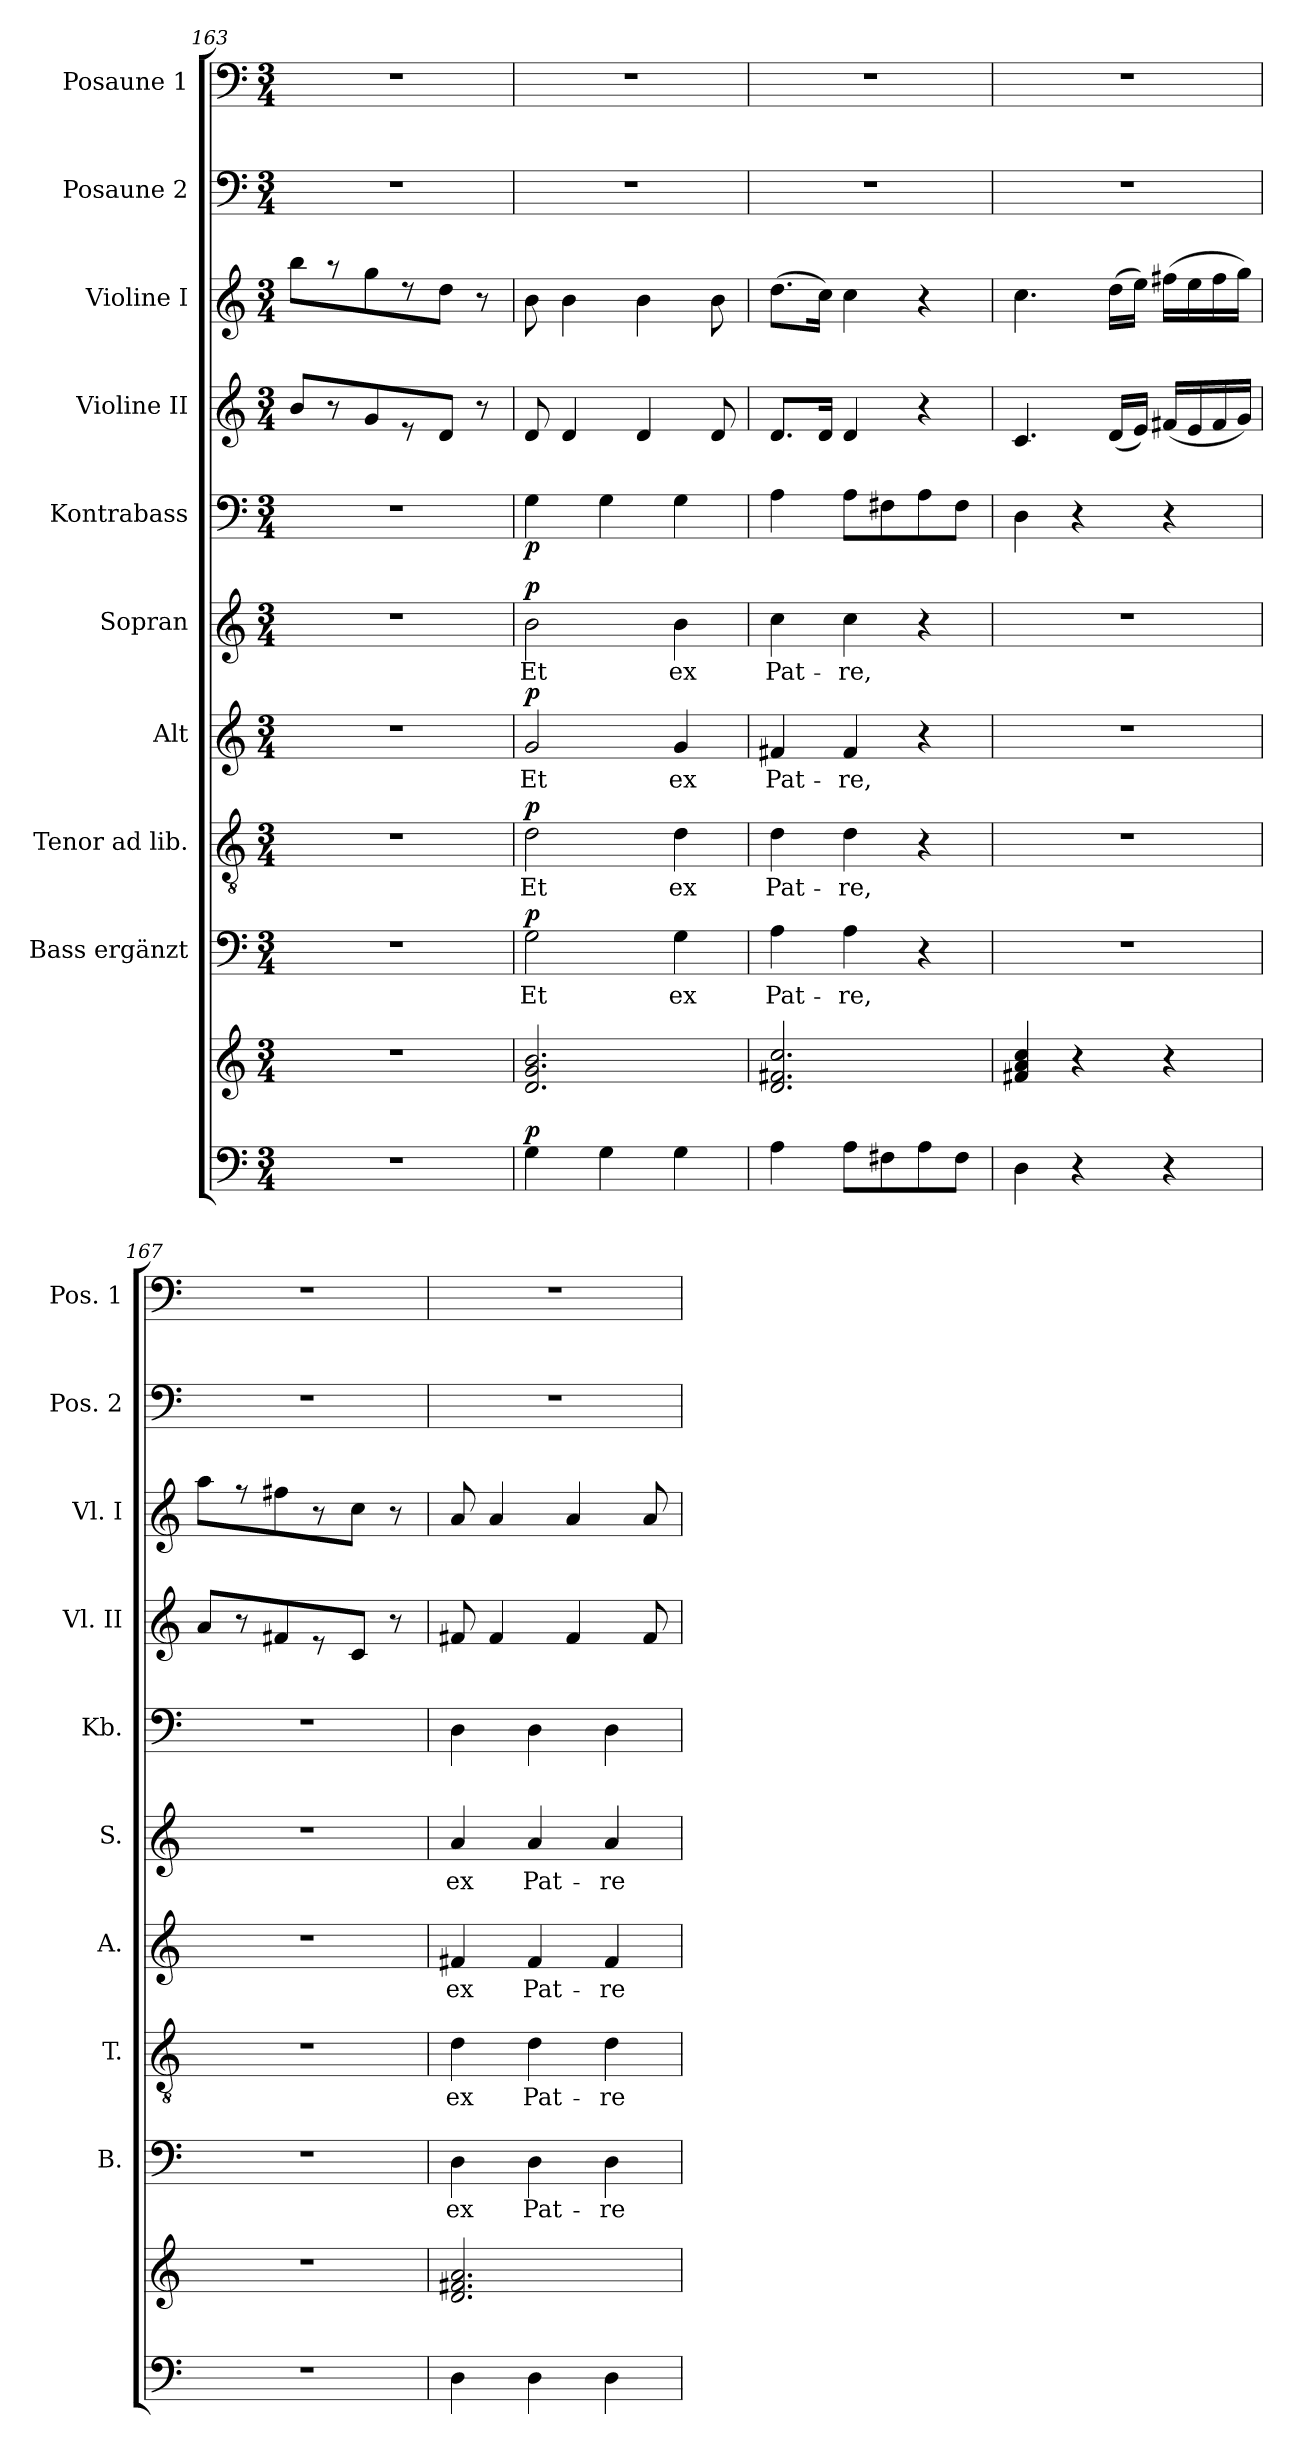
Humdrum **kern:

**kern	**kern	**dynam	**kern	**text	**dynam	**kern	**text	**dynam	**kern	**text	**dynam	**kern	**text	**dynam	**kern	**dynam	**kern	**kern	**kern	**kern
*part10	*part10	*part10	*part9	*part9	*part9	*part8	*part8	*part8	*part7	*part7	*part7	*part6	*part6	*part6	*part5	*part5	*part4	*part3	*part2	*part1
*staff11	*staff10	*staff10/11	*staff9	*staff9	*staff9	*staff8	*staff8	*staff8	*staff7	*staff7	*staff7	*staff6	*staff6	*staff6	*staff5	*staff5	*staff4	*staff3	*staff2	*staff1
*	*	*	*I"Bass ergänzt	*	*	*I"Tenor ad lib.	*	*	*I"Alt	*	*	*I"Sopran	*	*	*I"Kontrabass	*	*I"Violine II	*I"Violine I	*I"Posaune 2	*I"Posaune 1
*	*	*	*I'B.	*	*	*I'T.	*	*	*I'A.	*	*	*I'S.	*	*	*I'Kb.	*	*I'Vl. II	*I'Vl. I	*I'Pos. 2	*I'Pos. 1
*clefF4	*clefG2	*	*clefF4	*	*	*clefGv2	*	*	*clefG2	*	*	*clefG2	*	*	*clefF4	*	*clefG2	*clefG2	*clefF4	*clefF4
*	*	*	*	*	*	*	*	*	*	*	*	*	*	*	*ITrd7c12	*	*	*	*	*
*k[]	*k[]	*	*k[]	*	*	*k[]	*	*	*k[]	*	*	*k[]	*	*	*k[]	*	*k[]	*k[]	*k[]	*k[]
*C:	*C:	*	*C:	*	*	*C:	*	*	*C:	*	*	*C:	*	*	*C:	*	*C:	*C:	*C:	*C:
*M3/4	*M3/4	*	*M3/4	*	*	*M3/4	*	*	*M3/4	*	*	*M3/4	*	*	*M3/4	*	*M3/4	*M3/4	*M3/4	*M3/4
=163	=163	=163	=163	=163	=163	=163	=163	=163	=163	=163	=163	=163	=163	=163	=163	=163	=163	=163	=163	=163
2.r	2.r	.	2.r	.	.	2.r	.	.	2.r	.	.	2.r	.	.	2.r	.	8b/L	8bb\L	2.r	2.r
.	.	.	.	.	.	.	.	.	.	.	.	.	.	.	.	.	8r	8r	.	.
.	.	.	.	.	.	.	.	.	.	.	.	.	.	.	.	.	8g/	8gg\	.	.
.	.	.	.	.	.	.	.	.	.	.	.	.	.	.	.	.	8r	8r	.	.
.	.	.	.	.	.	.	.	.	.	.	.	.	.	.	.	.	8d/J	8dd\J	.	.
.	.	.	.	.	.	.	.	.	.	.	.	.	.	.	.	.	8r	8r	.	.
!!LO:PB:g=z
=164	=164	=164	=164	=164	=164	=164	=164	=164	=164	=164	=164	=164	=164	=164	=164	=164	=164	=164	=164	=164
!	!	!LO:DY:a=2	!	!LO:LY:b	!LO:DY:a	!	!LO:LY:b	!LO:DY:a	!	!LO:LY:b	!LO:DY:a	!	!LO:LY:b	!LO:DY:a	!	!LO:DY:b	!	!	!	!
4G\	2.d/ 2.g/ 2.b/	p	2G\	Et	p	2d\	Et	p	2g/	Et	p	2b\	Et	p	4GG\	p	8d/	8b\	2.r	2.r
.	.	.	.	.	.	.	.	.	.	.	.	.	.	.	.	.	4d/	4b\	.	.
4G\	.	.	.	.	.	.	.	.	.	.	.	.	.	.	4GG\	.	.	.	.	.
.	.	.	.	.	.	.	.	.	.	.	.	.	.	.	.	.	4d/	4b\	.	.
!	!	!	!	!LO:LY:b	!	!	!LO:LY:b	!	!	!LO:LY:b	!	!	!LO:LY:b	!	!	!	!	!	!	!
4G\	.	.	4G\	ex	.	4d\	ex	.	4g/	ex	.	4b\	ex	.	4GG\	.	.	.	.	.
.	.	.	.	.	.	.	.	.	.	.	.	.	.	.	.	.	8d/	8b\	.	.
=165	=165	=165	=165	=165	=165	=165	=165	=165	=165	=165	=165	=165	=165	=165	=165	=165	=165	=165	=165	=165
!	!	!	!	!LO:LY:b	!	!	!LO:LY:b	!	!	!LO:LY:b	!	!	!LO:LY:b	!	!	!	!	!	!	!
4A\	2.d/ 2.f#X/ 2.cc/	.	4A\	Pat-	.	4d\	Pat-	.	4f#X/	Pat-	.	4cc\	Pat-	.	4AA\	.	8.d/L	(>8.dd\L	2.r	2.r
.	.	.	.	.	.	.	.	.	.	.	.	.	.	.	.	.	16d/Jk	16cc\Jk)	.	.
!	!	!	!	!LO:LY:b	!	!	!LO:LY:b	!	!	!LO:LY:b	!	!	!LO:LY:b	!	!	!	!	!	!	!
8A\L	.	.	4A\	-re,	.	4d\	-re,	.	4f#/	-re,	.	4cc\	-re,	.	8AA\L	.	4d/	4cc\	.	.
8F#X\	.	.	.	.	.	.	.	.	.	.	.	.	.	.	8FF#X\	.	.	.	.	.
8A\	.	.	4r	.	.	4r	.	.	4r	.	.	4r	.	.	8AA\	.	4r	4r	.	.
8F#\J	.	.	.	.	.	.	.	.	.	.	.	.	.	.	8FF#\J	.	.	.	.	.
=166	=166	=166	=166	=166	=166	=166	=166	=166	=166	=166	=166	=166	=166	=166	=166	=166	=166	=166	=166	=166
4D\	4f#X/ 4a/ 4cc/	.	2.r	.	.	2.r	.	.	2.r	.	.	2.r	.	.	4DD\	.	4.c/	4.cc\	2.r	2.r
4r	4r	.	.	.	.	.	.	.	.	.	.	.	.	.	4r	.	.	.	.	.
.	.	.	.	.	.	.	.	.	.	.	.	.	.	.	.	.	(<16d/LL	(>16dd\LL	.	.
.	.	.	.	.	.	.	.	.	.	.	.	.	.	.	.	.	16e/JJ)	16ee\JJ)	.	.
4r	4r	.	.	.	.	.	.	.	.	.	.	.	.	.	4r	.	(<16f#X/LL	(>16ff#X\LL	.	.
.	.	.	.	.	.	.	.	.	.	.	.	.	.	.	.	.	16e/	16ee\	.	.
.	.	.	.	.	.	.	.	.	.	.	.	.	.	.	.	.	16f#/	16ff#\	.	.
.	.	.	.	.	.	.	.	.	.	.	.	.	.	.	.	.	16g/JJ)	16gg\JJ)	.	.
=167	=167	=167	=167	=167	=167	=167	=167	=167	=167	=167	=167	=167	=167	=167	=167	=167	=167	=167	=167	=167
2.r	2.r	.	2.r	.	.	2.r	.	.	2.r	.	.	2.r	.	.	2.r	.	8a/L	8aa\L	2.r	2.r
.	.	.	.	.	.	.	.	.	.	.	.	.	.	.	.	.	8r	8r	.	.
.	.	.	.	.	.	.	.	.	.	.	.	.	.	.	.	.	8f#X/	8ff#X\	.	.
.	.	.	.	.	.	.	.	.	.	.	.	.	.	.	.	.	8r	8r	.	.
.	.	.	.	.	.	.	.	.	.	.	.	.	.	.	.	.	8c/J	8cc\J	.	.
.	.	.	.	.	.	.	.	.	.	.	.	.	.	.	.	.	8r	8r	.	.
=168	=168	=168	=168	=168	=168	=168	=168	=168	=168	=168	=168	=168	=168	=168	=168	=168	=168	=168	=168	=168
!	!	!	!	!LO:LY:b	!	!	!LO:LY:b	!	!	!LO:LY:b	!	!	!LO:LY:b	!	!	!	!	!	!	!
4D\	2.d/ 2.f#X/ 2.a/	.	4D\	ex	.	4d\	ex	.	4f#X/	ex	.	4a/	ex	.	4DD\	.	8f#X/	8a/	2.r	2.r
.	.	.	.	.	.	.	.	.	.	.	.	.	.	.	.	.	4f#/	4a/	.	.
!	!	!	!	!LO:LY:b	!	!	!LO:LY:b	!	!	!LO:LY:b	!	!	!LO:LY:b	!	!	!	!	!	!	!
4D\	.	.	4D\	Pat-	.	4d\	Pat-	.	4f#/	Pat-	.	4a/	Pat-	.	4DD\	.	.	.	.	.
.	.	.	.	.	.	.	.	.	.	.	.	.	.	.	.	.	4f#/	4a/	.	.
!	!	!	!	!LO:LY:b	!	!	!LO:LY:b	!	!	!LO:LY:b	!	!	!LO:LY:b	!	!	!	!	!	!	!
4D\	.	.	4D\	-re	.	4d\	-re	.	4f#/	-re	.	4a/	-re	.	4DD\	.	.	.	.	.
.	.	.	.	.	.	.	.	.	.	.	.	.	.	.	.	.	8f#/	8a/	.	.
=	=	=	=	=	=	=	=	=	=	=	=	=	=	=	=	=	=	=	=	=
*-	*-	*-	*-	*-	*-	*-	*-	*-	*-	*-	*-	*-	*-	*-	*-	*-	*-	*-	*-	*-
